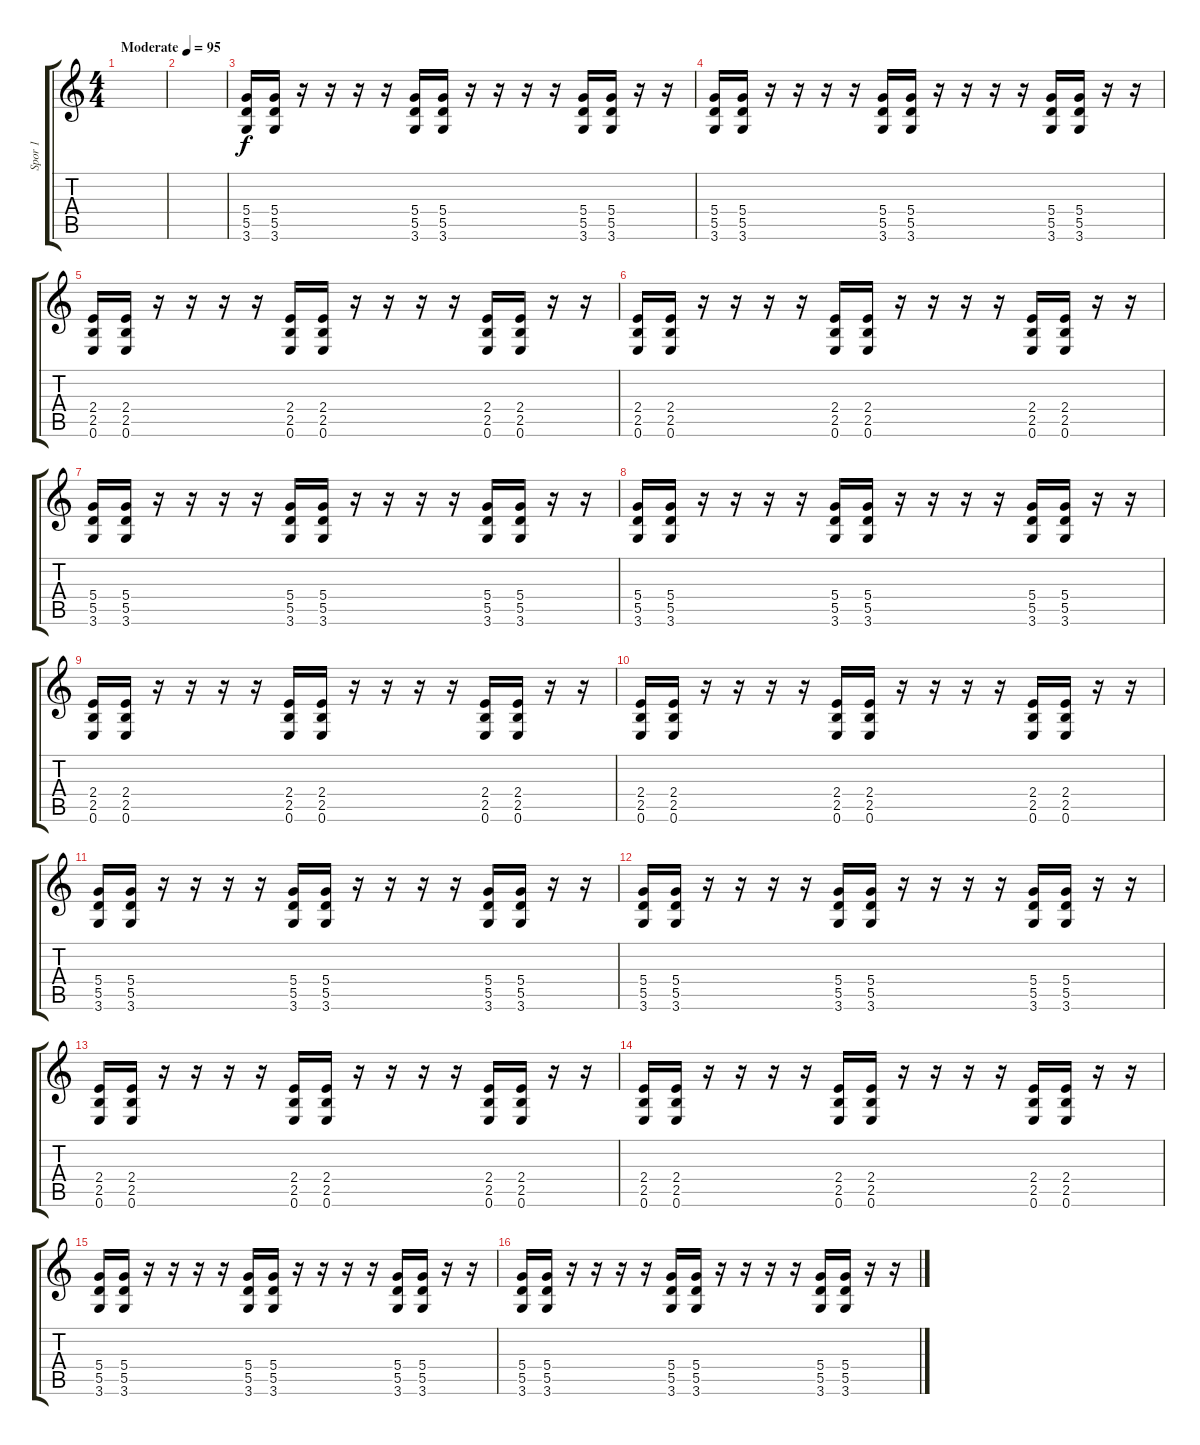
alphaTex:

\track ("Spor 1" "Spor 1") {instrument distortionguitar}
\staff {score tabs}
\tuning (E4 B3 G3 D3 A2 E2) {hide}
\ts (4 4)
\tempo (95 "Moderate")
\clef g2
\ks c
|
|
(5.4 5.5 3.6).16 (5.4 5.5 3.6).16 r.16 r.16 r.16 r.16 (5.4 5.5 3.6).16 (5.4 5.5 3.6).16 r.16 r.16 r.16 r.16 (5.4 5.5 3.6).16 (5.4 5.5 3.6).16 r.16 r.16 |
(5.4 5.5 3.6).16 (5.4 5.5 3.6).16 r.16 r.16 r.16 r.16 (5.4 5.5 3.6).16 (5.4 5.5 3.6).16 r.16 r.16 r.16 r.16 (5.4 5.5 3.6).16 (5.4 5.5 3.6).16 r.16 r.16 |
(2.4 2.5 0.6).16 (2.4 2.5 0.6).16 r.16 r.16 r.16 r.16 (2.4 2.5 0.6).16 (2.4 2.5 0.6).16 r.16 r.16 r.16 r.16 (2.4 2.5 0.6).16 (2.4 2.5 0.6).16 r.16 r.16 |
(2.4 2.5 0.6).16 (2.4 2.5 0.6).16 r.16 r.16 r.16 r.16 (2.4 2.5 0.6).16 (2.4 2.5 0.6).16 r.16 r.16 r.16 r.16 (2.4 2.5 0.6).16 (2.4 2.5 0.6).16 r.16 r.16 |
(5.4 5.5 3.6).16 (5.4 5.5 3.6).16 r.16 r.16 r.16 r.16 (5.4 5.5 3.6).16 (5.4 5.5 3.6).16 r.16 r.16 r.16 r.16 (5.4 5.5 3.6).16 (5.4 5.5 3.6).16 r.16 r.16 |
(5.4 5.5 3.6).16 (5.4 5.5 3.6).16 r.16 r.16 r.16 r.16 (5.4 5.5 3.6).16 (5.4 5.5 3.6).16 r.16 r.16 r.16 r.16 (5.4 5.5 3.6).16 (5.4 5.5 3.6).16 r.16 r.16 |
(2.4 2.5 0.6).16 (2.4 2.5 0.6).16 r.16 r.16 r.16 r.16 (2.4 2.5 0.6).16 (2.4 2.5 0.6).16 r.16 r.16 r.16 r.16 (2.4 2.5 0.6).16 (2.4 2.5 0.6).16 r.16 r.16 |
(2.4 2.5 0.6).16 (2.4 2.5 0.6).16 r.16 r.16 r.16 r.16 (2.4 2.5 0.6).16 (2.4 2.5 0.6).16 r.16 r.16 r.16 r.16 (2.4 2.5 0.6).16 (2.4 2.5 0.6).16 r.16 r.16 |
(5.4 5.5 3.6).16 (5.4 5.5 3.6).16 r.16 r.16 r.16 r.16 (5.4 5.5 3.6).16 (5.4 5.5 3.6).16 r.16 r.16 r.16 r.16 (5.4 5.5 3.6).16 (5.4 5.5 3.6).16 r.16 r.16 |
(5.4 5.5 3.6).16 (5.4 5.5 3.6).16 r.16 r.16 r.16 r.16 (5.4 5.5 3.6).16 (5.4 5.5 3.6).16 r.16 r.16 r.16 r.16 (5.4 5.5 3.6).16 (5.4 5.5 3.6).16 r.16 r.16 |
(2.4 2.5 0.6).16 (2.4 2.5 0.6).16 r.16 r.16 r.16 r.16 (2.4 2.5 0.6).16 (2.4 2.5 0.6).16 r.16 r.16 r.16 r.16 (2.4 2.5 0.6).16 (2.4 2.5 0.6).16 r.16 r.16 |
(2.4 2.5 0.6).16 (2.4 2.5 0.6).16 r.16 r.16 r.16 r.16 (2.4 2.5 0.6).16 (2.4 2.5 0.6).16 r.16 r.16 r.16 r.16 (2.4 2.5 0.6).16 (2.4 2.5 0.6).16 r.16 r.16 |
(5.4 5.5 3.6).16 (5.4 5.5 3.6).16 r.16 r.16 r.16 r.16 (5.4 5.5 3.6).16 (5.4 5.5 3.6).16 r.16 r.16 r.16 r.16 (5.4 5.5 3.6).16 (5.4 5.5 3.6).16 r.16 r.16 |
(5.4 5.5 3.6).16 (5.4 5.5 3.6).16 r.16 r.16 r.16 r.16 (5.4 5.5 3.6).16 (5.4 5.5 3.6).16 r.16 r.16 r.16 r.16 (5.4 5.5 3.6).16 (5.4 5.5 3.6).16 r.16 r.16
